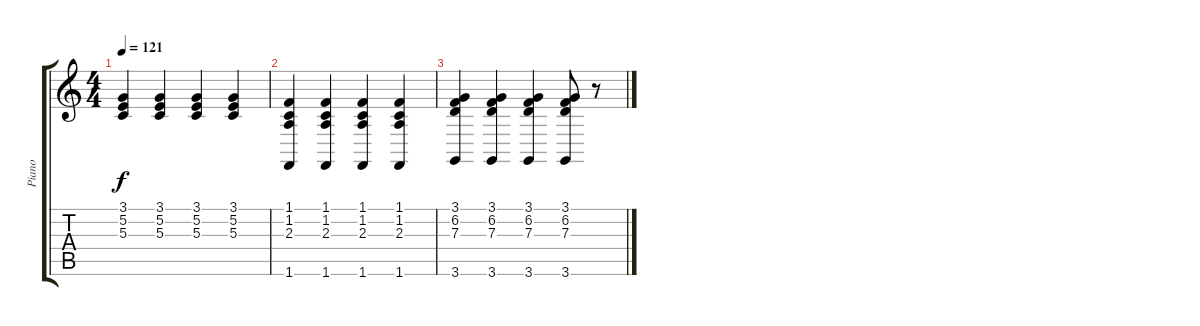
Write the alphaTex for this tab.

\track ("Piano" "Piano") {instrument acousticgrandpiano}
\staff {score tabs}
\tuning (E4 B3 G3 D3 A2 E2) {hide}
\ts (4 4)
\tempo 121
\clef g2
\ks c
(3.1 5.2 5.3).4{dy f} (3.1 5.2 5.3).4 (3.1 5.2 5.3).4 (3.1 5.2 5.3).4 |
(1.1 1.2 2.3 1.6).4 (1.1 1.2 2.3 1.6).4 (1.1 1.2 2.3 1.6).4 (1.1 1.2 2.3 1.6).4 |
(3.1 6.2 7.3 3.6).4 (3.1 6.2 7.3 3.6).4 (3.1 6.2 7.3 3.6).4 (3.1 6.2 7.3 3.6).8 r.8
